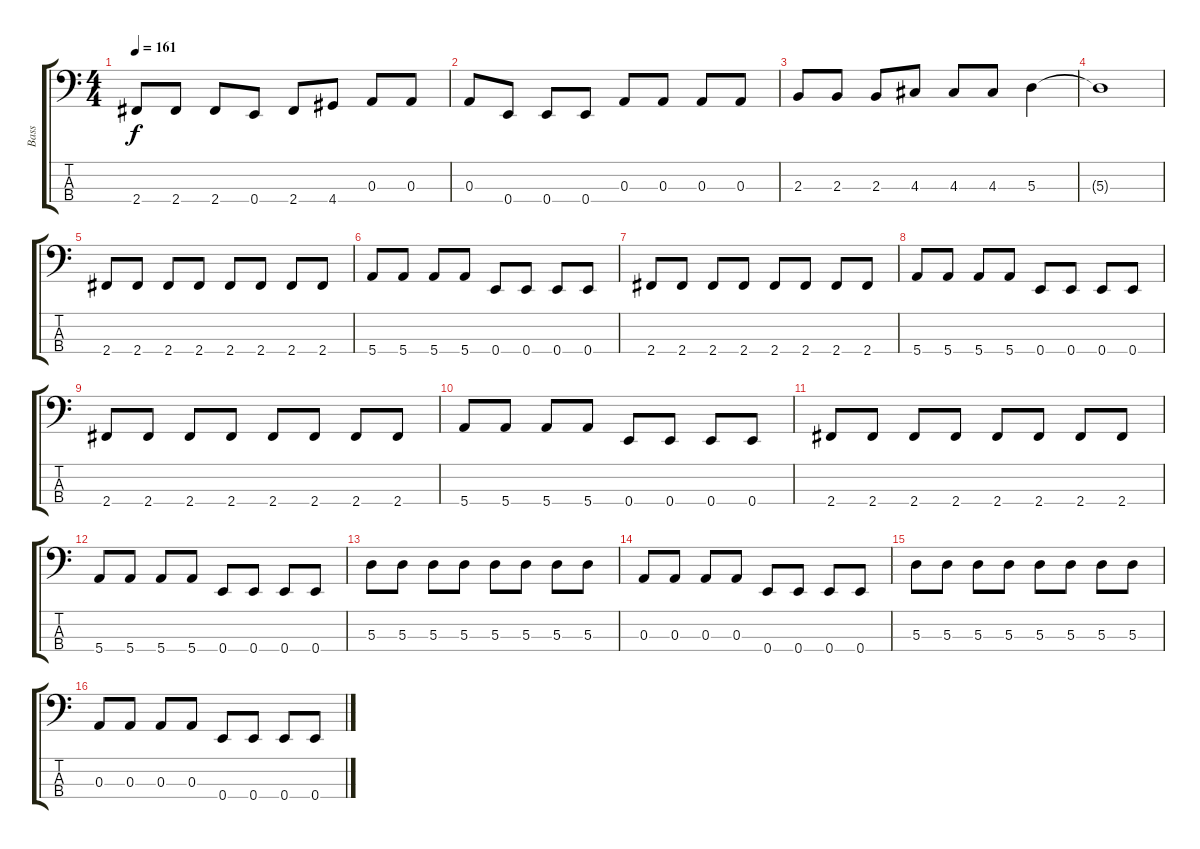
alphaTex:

\track ("Bass" "Bass") {instrument electricbasspick}
\staff {score tabs}
\tuning (G2 D2 A1 E1) {hide}
\ts (4 4)
\tempo 161
\clef f4
\ks c
2.4.8{dy f} 2.4.8 2.4.8 0.4.8 2.4.8 4.4.8 0.3.8 0.3.8 |
0.3.8 0.4.8 0.4.8 0.4.8 0.3.8 0.3.8 0.3.8 0.3.8 |
2.3.8 2.3.8 2.3.8 4.3.8 4.3.8 4.3.8 5.3.4 |
5.3{t}.1 |
2.4.8 2.4.8 2.4.8 2.4.8 2.4.8 2.4.8 2.4.8 2.4.8 |
5.4.8 5.4.8 5.4.8 5.4.8 0.4.8 0.4.8 0.4.8 0.4.8 |
2.4.8 2.4.8 2.4.8 2.4.8 2.4.8 2.4.8 2.4.8 2.4.8 |
5.4.8 5.4.8 5.4.8 5.4.8 0.4.8 0.4.8 0.4.8 0.4.8 |
2.4.8 2.4.8 2.4.8 2.4.8 2.4.8 2.4.8 2.4.8 2.4.8 |
5.4.8 5.4.8 5.4.8 5.4.8 0.4.8 0.4.8 0.4.8 0.4.8 |
2.4.8 2.4.8 2.4.8 2.4.8 2.4.8 2.4.8 2.4.8 2.4.8 |
5.4.8 5.4.8 5.4.8 5.4.8 0.4.8 0.4.8 0.4.8 0.4.8 |
5.3.8 5.3.8 5.3.8 5.3.8 5.3.8 5.3.8 5.3.8 5.3.8 |
0.3.8 0.3.8 0.3.8 0.3.8 0.4.8 0.4.8 0.4.8 0.4.8 |
5.3.8 5.3.8 5.3.8 5.3.8 5.3.8 5.3.8 5.3.8 5.3.8 |
0.3.8 0.3.8 0.3.8 0.3.8 0.4.8 0.4.8 0.4.8 0.4.8
